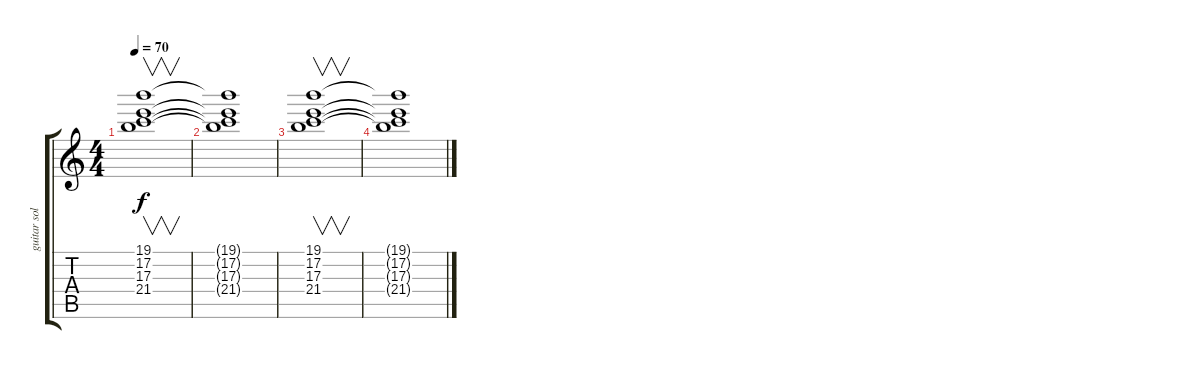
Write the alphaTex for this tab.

\track ("guitar solo" "guitar sol") {instrument overdrivenguitar}
\staff {score tabs}
\tuning (E4 B3 G3 D3 A2 E2) {hide}
\ts (4 4)
\tempo 70
\clef g2
\ks c
(19.1 17.2 17.3 21.4).1{v dy f} |
(19.1{t} 17.2{t} 17.3{t} 21.4{t}).1 |
(19.1 17.2 17.3 21.4).1{v} |
(19.1{t} 17.2{t} 17.3{t} 21.4{t}).1
